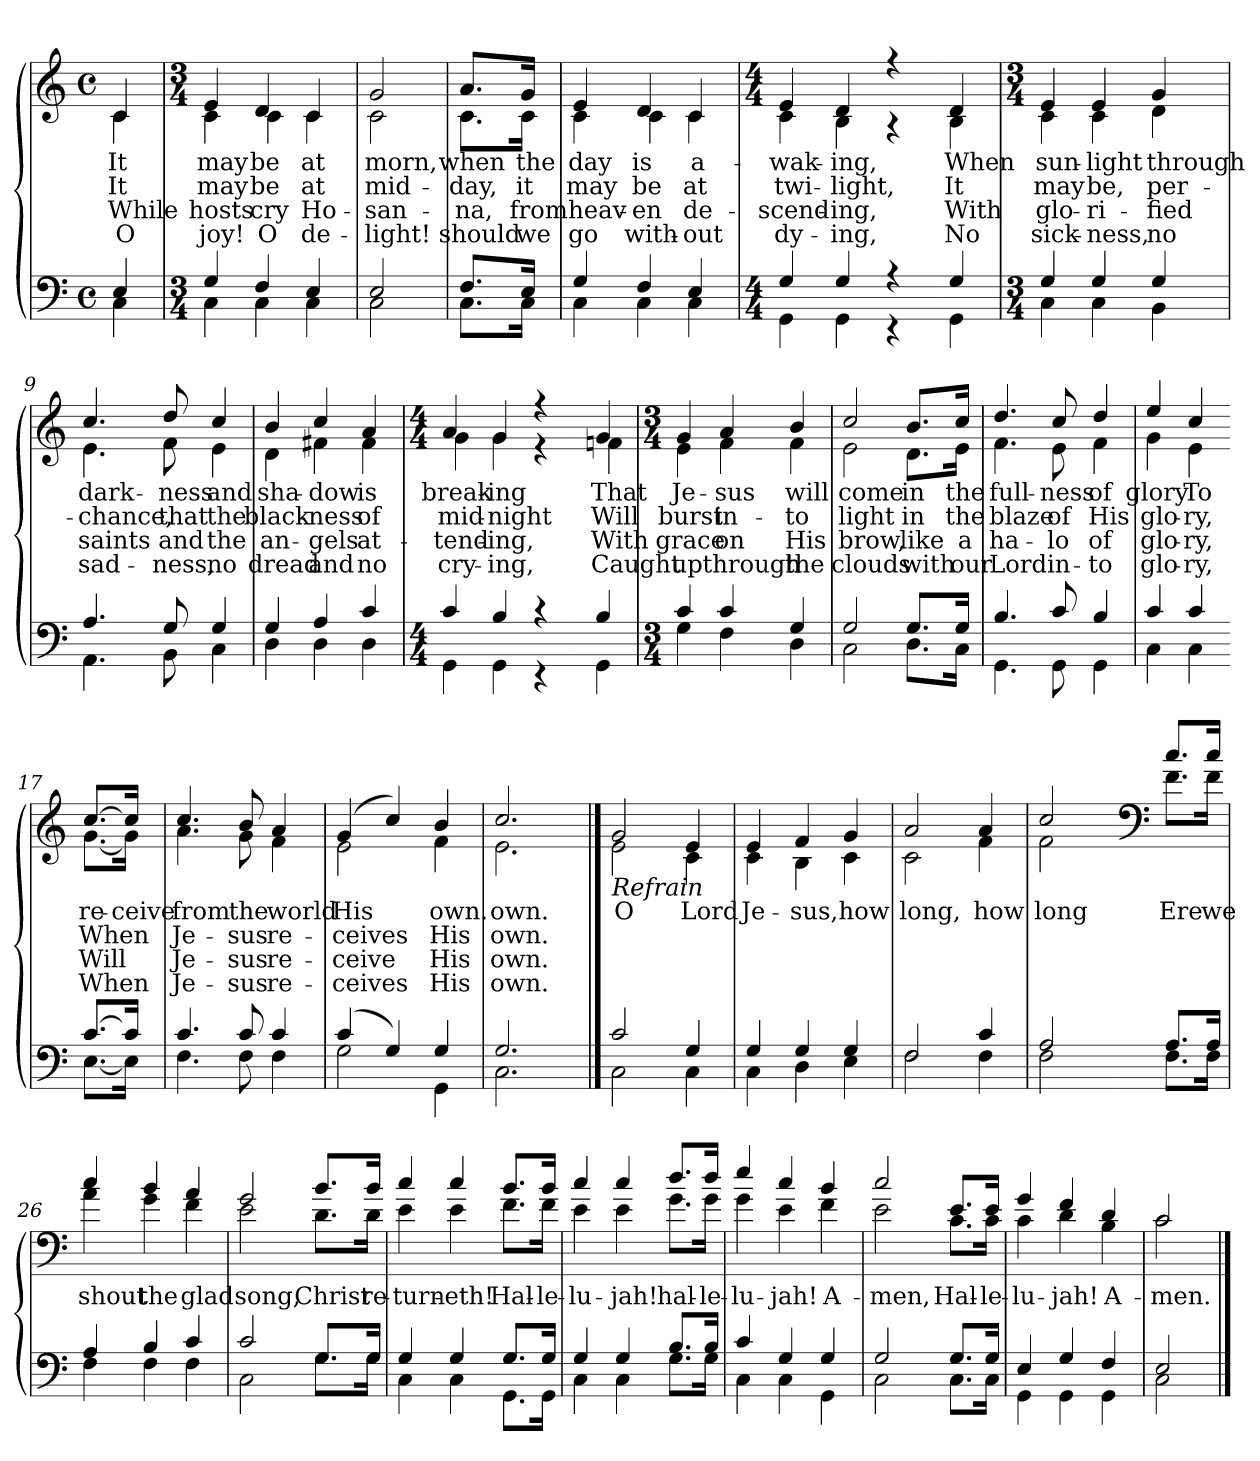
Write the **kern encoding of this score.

**kern	**kern	**text	**text	**text	**text
*part2	*part1	*part1	*part1	*part1	*part1
*staff2	*staff1	*staff1	*staff1	*staff1	*staff1
*clefF4	*clefG2	*	*	*	*
*k[]	*k[]	*	*	*	*
*M4/4	*M4/4	*	*	*	*
*met(c)	*met(c)	*	*	*	*
=1	=1	=1	=1	=1	=1
*^	*	*	*	*	*
!	!	!LO:TX:b:i:t=Verse	!	!	!	!
!	!	!	!LO:LY:b	!LO:LY:b	!LO:LY:b	!LO:LY:b
*	*	*^	*	*	*	*
4E/	4C\	4c/	4c\	It	It	While	O
=2	=2	=2	=2	=2	=2	=2	=2
*M3/4	*	*M3/4	*	*	*	*	*
!	!	!	!	!LO:LY:b	!LO:LY:b	!LO:LY:b	!LO:LY:b
4G/	4C\	4e/	4c\	may	may	hosts	joy!
!	!	!	!	!LO:LY:b	!LO:LY:b	!LO:LY:b	!LO:LY:b
4F/	4C\	4d/	4c\	be	be	cry	O
!	!	!	!	!LO:LY:b	!LO:LY:b	!LO:LY:b	!LO:LY:b
4E/	4C\	4c/	4c\	at	at	Ho-	de-
=3	=3	=3	=3	=3	=3	=3	=3
!	!	!	!	!LO:LY:b	!LO:LY:b	!LO:LY:b	!LO:LY:b
2E/	2C\	2g/	2c\	morn,	mid-	-san-	-light!
=4	=4	=4	=4	=4	=4	=4	=4
!	!	!	!	!LO:LY:b	!LO:LY:b	!LO:LY:b	!LO:LY:b
8.F/L	8.C\L	8.a/L	8.c\L	when	-day,	-na,	should
!	!	!	!	!LO:LY:b	!LO:LY:b	!LO:LY:b	!LO:LY:b
16E/Jk	16C\Jk	16g/Jk	16c\Jk	the	it	from	we
=5	=5	=5	=5	=5	=5	=5	=5
!	!	!	!	!LO:LY:b	!LO:LY:b	!LO:LY:b	!LO:LY:b
4G/	4C\	4e/	4c\	day	may	heav-	go
!	!	!	!	!LO:LY:b	!LO:LY:b	!LO:LY:b	!LO:LY:b
4F/	4C\	4d/	4c\	is	be	-en	with-
!	!	!	!	!LO:LY:b	!LO:LY:b	!LO:LY:b	!LO:LY:b
4E/	4C\	4c/	4c\	a-	at	de-	-out
=6	=6	=6	=6	=6	=6	=6	=6
*M4/4	*	*M4/4	*	*	*	*	*
!	!	!	!	!LO:LY:b	!LO:LY:b	!LO:LY:b	!LO:LY:b
4G/	4GG\	4e/	4c\	-wak-	twi-	-scend-	dy-
!	!	!	!	!LO:LY:b	!LO:LY:b	!LO:LY:b	!LO:LY:b
4G/	4GG\	4d/	4B\	-ing,	-light,	-ing,	-ing,
4r	4r	4r	4r	.	.	.	.
!!LO:LB:g=z	!!
=7-	=7-	=7-	=7-	=7-	=7-	=7-	=7-
!	!	!	!	!LO:LY:b	!LO:LY:b	!LO:LY:b	!LO:LY:b
4G/	4GG\	4d/	4B\	When	It	With	No
=8	=8	=8	=8	=8	=8	=8	=8
*M3/4	*	*M3/4	*	*	*	*	*
!	!	!	!	!LO:LY:b	!LO:LY:b	!LO:LY:b	!LO:LY:b
4G/	4C\	4e/	4c\	sun-	may	glo-	sick-
!	!	!	!	!LO:LY:b	!LO:LY:b	!LO:LY:b	!LO:LY:b
4G/	4C\	4e/	4c\	-light	be,	-ri-	-ness,
!	!	!	!	!LO:LY:b	!LO:LY:b	!LO:LY:b	!LO:LY:b
4G/	4BB\	4g/	4d\	through	per-	-fied	no
=9	=9	=9	=9	=9	=9	=9	=9
!	!	!	!	!LO:LY:b	!LO:LY:b	!LO:LY:b	!LO:LY:b
4.A/	4.AA\	4.cc/	4.e\	dark-	-chance,	saints	sad-
!	!	!	!	!LO:LY:b	!LO:LY:b	!LO:LY:b	!LO:LY:b
8G/	8BB\	8dd/	8f\	-ness	that	and	-ness,
!	!	!	!	!LO:LY:b	!LO:LY:b	!LO:LY:b	!LO:LY:b
4G/	4C\	4cc/	4e\	and	the	the	no
=10	=10	=10	=10	=10	=10	=10	=10
!	!	!	!	!LO:LY:b	!LO:LY:b	!LO:LY:b	!LO:LY:b
4G/	4D\	4b/	4d\	sha-	black-	an-	dread
!	!	!	!	!LO:LY:b	!LO:LY:b	!LO:LY:b	!LO:LY:b
4A/	4D\	4cc/	4f#X\	-dow	-ness	-gels	and
!	!	!	!	!LO:LY:b	!LO:LY:b	!LO:LY:b	!LO:LY:b
4c/	4D\	4a/	4f#\	is	of	at-	no
=11	=11	=11	=11	=11	=11	=11	=11
*M4/4	*	*M4/4	*	*	*	*	*
!	!	!	!	!LO:LY:b	!LO:LY:b	!LO:LY:b	!LO:LY:b
4c/	4GG\	4a/	4g\	break-	mid-	-tend-	cry-
!	!	!	!	!LO:LY:b	!LO:LY:b	!LO:LY:b	!LO:LY:b
4B/	4GG\	4g/	4g\	-ing	-night	-ing,	-ing,
4r	4r	4r	4r	.	.	.	.
!!LO:LB:g=z	!!
=12-	=12-	=12-	=12-	=12-	=12-	=12-	=12-
!	!	!	!	!LO:LY:b	!LO:LY:b	!LO:LY:b	!LO:LY:b
4B/	4GG\	4g/	4fni\	That	Will	With	Caught
=13	=13	=13	=13	=13	=13	=13	=13
*M3/4	*	*M3/4	*	*	*	*	*
!	!	!	!	!LO:LY:b	!LO:LY:b	!LO:LY:b	!LO:LY:b
4c/	4G\	4g/	4e\	Je-	burst	grace	up
!	!	!	!	!LO:LY:b	!LO:LY:b	!LO:LY:b	!LO:LY:b
4c/	4F\	4a/	4f\	-sus	in-	on	through
!	!	!	!	!LO:LY:b	!LO:LY:b	!LO:LY:b	!LO:LY:b
4G/	4D\	4b/	4f\	will	-to	His	the
=14	=14	=14	=14	=14	=14	=14	=14
!	!	!	!	!LO:LY:b	!LO:LY:b	!LO:LY:b	!LO:LY:b
2G/	2C\	2cc/	2e\	come	light	brow,	clouds
!	!	!	!	!LO:LY:b	!LO:LY:b	!LO:LY:b	!LO:LY:b
8.G/L	8.D\L	8.b/L	8.d\L	in	in	like	with
!	!	!	!	!LO:LY:b	!LO:LY:b	!LO:LY:b	!LO:LY:b
16G/Jk	16C\Jk	16cc/Jk	16e\Jk	the	the	a	our
=15	=15	=15	=15	=15	=15	=15	=15
!	!	!	!	!LO:LY:b	!LO:LY:b	!LO:LY:b	!LO:LY:b
4.B/	4.GG\	4.dd/	4.f\	full-	blaze	ha-	Lord
!	!	!	!	!LO:LY:b	!LO:LY:b	!LO:LY:b	!LO:LY:b
8c/	8GG\	8cc/	8e\	-ness	of	-lo	in-
!	!	!	!	!LO:LY:b	!LO:LY:b	!LO:LY:b	!LO:LY:b
4B/	4GG\	4dd/	4f\	of	His	of	-to
=16	=16	=16	=16	=16	=16	=16	=16
!	!	!	!	!LO:LY:b	!LO:LY:b	!LO:LY:b	!LO:LY:b
4c/	4C\	4ee/	4g\	glory	glo-	glo-	glo-
!	!	!	!	!LO:LY:b	!LO:LY:b	!LO:LY:b	!LO:LY:b
4c/	4C\	4cc/	4e\	To	-ry,	-ry,	-ry,
!!LO:LB:g=z	!!
=17-	=17-	=17-	=17-	=17-	=17-	=17-	=17-
!	!	!	!	!LO:LY:b	!LO:LY:b	!LO:LY:b	!LO:LY:b
[8.c/L	[8.E\L	[8.cc/L	[8.g\L	re-	When	Will	When
!	!	!	!	!LO:LY:b	!	!	!
16c/Jk]	16E\Jk]	16cc/Jk]	16g\Jk]	-ceive	.	.	.
=18	=18	=18	=18	=18	=18	=18	=18
!	!	!	!	!LO:LY:b	!LO:LY:b	!LO:LY:b	!LO:LY:b
4.c/	4.F\	4.cc/	4.a\	from	Je-	Je-	Je-
!	!	!	!	!LO:LY:b	!LO:LY:b	!LO:LY:b	!LO:LY:b
8c/	8F\	8b/	8g\	the	-sus	-sus	-sus
!	!	!	!	!LO:LY:b	!LO:LY:b	!LO:LY:b	!LO:LY:b
4c/	4F\	4a/	4f\	world	re-	re-	re-
=19	=19	=19	=19	=19	=19	=19	=19
!	!	!	!	!LO:LY:b	!LO:LY:b	!LO:LY:b	!LO:LY:b
(>4c/	2G\	(>4g/	2e\	His	-ceives	-ceive	-ceives
4G/)	.	4cc/)	.	.	.	.	.
!	!	!	!	!LO:LY:b	!LO:LY:b	!LO:LY:b	!LO:LY:b
4G/	4GG\	4b/	4f\	own.	His	His	His
=20	=20	=20	=20	=20	=20	=20	=20
!	!	!	!	!LO:LY:b	!LO:LY:b	!LO:LY:b	!LO:LY:b
2.G/	2.C\	2.cc/	2.e\	own.	own.	own.	own.
!!LO:LB:g=z	!!
==21	==21	==21	==21	==21	==21	==21	==21
!	!	!LO:TX:b:i:t=Refrain	!	!	!	!	!
!	!	!	!	!LO:LY:b	!	!	!
2c/	2C\	2g/	2e\	O	.	.	.
!	!	!	!	!LO:LY:b	!	!	!
4G/	4C\	4e/	4c\	Lord	.	.	.
=22	=22	=22	=22	=22	=22	=22	=22
!	!	!	!	!LO:LY:b	!	!	!
4G/	4C\	4e/	4c\	Je-	.	.	.
!	!	!	!	!LO:LY:b	!	!	!
4G/	4D\	4f/	4B\	-sus,	.	.	.
!	!	!	!	!LO:LY:b	!	!	!
4G/	4E\	4g/	4c\	how	.	.	.
=23	=23	=23	=23	=23	=23	=23	=23
!	!	!	!	!LO:LY:b	!	!	!
2F/	2F\	2a/	2c\	long,	.	.	.
!	!	!	!	!LO:LY:b	!	!	!
4c/	4F\	4a/	4f\	how	.	.	.
=24	=24	=24	=24	=24	=24	=24	=24
!	!	!	!	!LO:LY:b	!	!	!
2A/	2F\	2cc/	2f\	long	.	.	.
!!LO:LB:g=z	!!
=25-	=25-	=25-	=25-	=25-	=25-	=25-	=25-
*	*	*clefF4	*	*	*	*	*
!	!	!	!	!LO:LY:b	!	!	!
8.A/L	8.F\L	8.cc/L	8.f\L	Ere	.	.	.
!	!	!	!	!LO:LY:b	!	!	!
16A/Jk	16F\Jk	16cc/Jk	16f\Jk	we	.	.	.
=26	=26	=26	=26	=26	=26	=26	=26
!	!	!	!	!LO:LY:b	!	!	!
4A/	4F\	4cc/	4a\	shout	.	.	.
!	!	!	!	!LO:LY:b	!	!	!
4B/	4F\	4b/	4g\	the	.	.	.
!	!	!	!	!LO:LY:b	!	!	!
4c/	4F\	4a/	4f\	glad	.	.	.
=27	=27	=27	=27	=27	=27	=27	=27
!	!	!	!	!LO:LY:b	!	!	!
2c/	2C\	2g/	2e\	song,	.	.	.
!!LO:LB:g=z	!!
=28-	=28-	=28-	=28-	=28-	=28-	=28-	=28-
!	!	!	!	!LO:LY:b	!	!	!
8.G/L	8.G\L	8.b/L	8.d\L	Christ	.	.	.
!	!	!	!	!LO:LY:b	!	!	!
16G/Jk	16G\Jk	16b/Jk	16d\Jk	re-	.	.	.
=29	=29	=29	=29	=29	=29	=29	=29
!	!	!	!	!LO:LY:b	!	!	!
4G/	4C\	4cc/	4e\	-turn-	.	.	.
!	!	!	!	!LO:LY:b	!	!	!
4G/	4C\	4cc/	4e\	-eth!	.	.	.
!!LO:LB:g=z	!!
=30-	=30-	=30-	=30-	=30-	=30-	=30-	=30-
!	!	!	!	!LO:LY:b	!	!	!
8.G/L	8.GG\L	8.b/L	8.f\L	Hal-	.	.	.
!	!	!	!	!LO:LY:b	!	!	!
16G/Jk	16GG\Jk	16b/Jk	16f\Jk	-le-	.	.	.
=31	=31	=31	=31	=31	=31	=31	=31
!	!	!	!	!LO:LY:b	!	!	!
4G/	4C\	4cc/	4e\	-lu-	.	.	.
!	!	!	!	!LO:LY:b	!	!	!
4G/	4C\	4cc/	4e\	-jah!	.	.	.
=32-	=32-	=32-	=32-	=32-	=32-	=32-	=32-
!	!	!	!	!LO:LY:b	!	!	!
8.B/L	8.G\L	8.dd/L	8.g\L	hal-	.	.	.
!	!	!	!	!LO:LY:b	!	!	!
16B/Jk	16G\Jk	16dd/Jk	16g\Jk	-le-	.	.	.
=33	=33	=33	=33	=33	=33	=33	=33
!	!	!	!	!LO:LY:b	!	!	!
4c/	4C\	4ee/	4g\	-lu-	.	.	.
!	!	!	!	!LO:LY:b	!	!	!
4G/	4C\	4cc/	4e\	-jah!	.	.	.
!	!	!	!	!LO:LY:b	!	!	!
4G/	4GG\	4b/	4f\	A-	.	.	.
=34	=34	=34	=34	=34	=34	=34	=34
!	!	!	!	!LO:LY:b	!	!	!
2G/	2C\	2cc/	2e\	-men,	.	.	.
!!LO:LB:g=z	!!
=35-	=35-	=35-	=35-	=35-	=35-	=35-	=35-
!	!	!	!	!LO:LY:b	!	!	!
8.G/L	8.C\L	8.e/L	8.c\L	Hal-	.	.	.
!	!	!	!	!LO:LY:b	!	!	!
16G/Jk	16C\Jk	16e/Jk	16c\Jk	-le-	.	.	.
=36	=36	=36	=36	=36	=36	=36	=36
!	!	!	!	!LO:LY:b	!	!	!
4E/	4GG\	4g/	4c\	-lu-	.	.	.
!	!	!	!	!LO:LY:b	!	!	!
4G/	4GG\	4f/	4d\	-jah!	.	.	.
!	!	!	!	!LO:LY:b	!	!	!
4F/	4GG\	4d/	4B\	A-	.	.	.
=37	=37	=37	=37	=37	=37	=37	=37
!	!	!	!	!LO:LY:b	!	!	!
2E/	2C\	2c/	2c\	-men.	.	.	.
*v	*v	*	*	*	*	*	*
*	*v	*v	*	*	*	*
==	==	==	==	==	==
*-	*-	*-	*-	*-	*-
